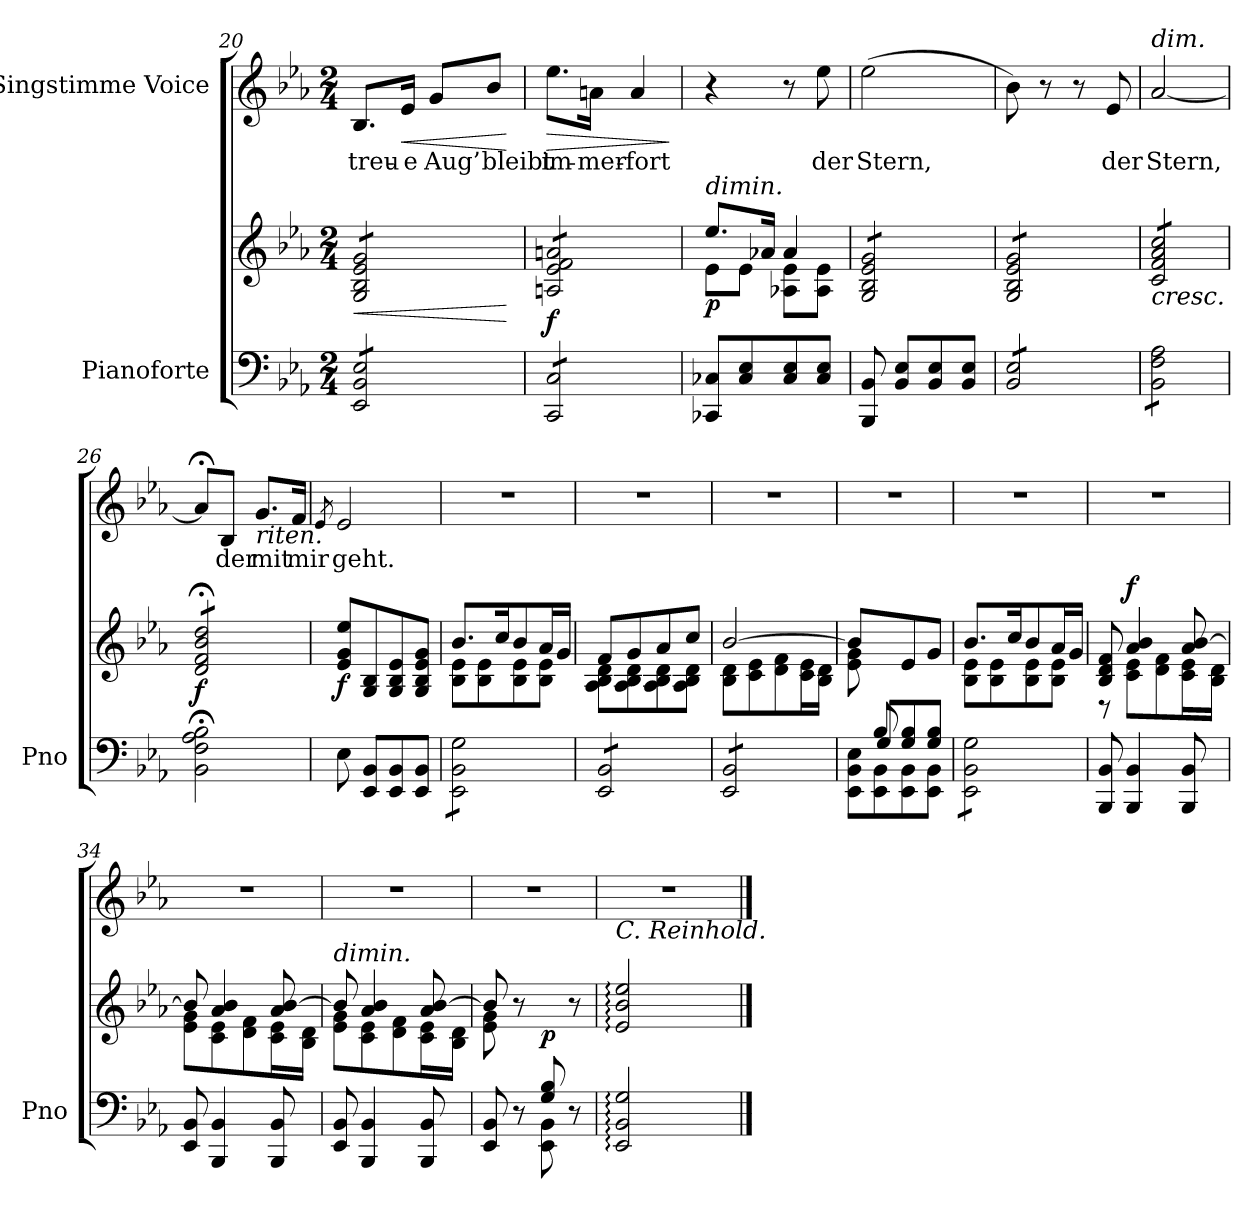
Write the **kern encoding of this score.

**kern	**kern	**dynam	**kern	**text	**dynam
*part2	*part2	*part2	*part1	*part1	*part1
*staff3	*staff2	*staff2/3	*staff1	*staff1	*staff1
*I"Pianoforte	*	*	*I"Singstimme Voice	*	*
*I'Pno	*	*	*	*	*
!!LO:LB:g=z
*clefF4	*clefG2	*	*clefG2	*	*
*k[b-e-a-]	*k[b-e-a-]	*	*k[b-e-a-]	*	*
*M2/4	*M2/4	*	*M2/4	*	*
=20	=20	=20	=20	=20	=20
!	!	!LO:HP:b	!	!LO:LY:b	!
*tremolo	*	*	*	*	*
*	*tremolo	*	*	*	*
8EE-/ 8BB-/ 8E-/L	8G/ 8B-/ 8e-/ 8g/L	<	8.B-/L	treu-	.
8EE-/ 8BB-/ 8E-/	8G/ 8B-/ 8e-/ 8g/	.	.	.	.
!	!	!	!	!LO:LY:b	!LO:HP:b
.	.	.	16e-/Jk	-e	<
!	!	!	!	!LO:LY:b	!
8EE-/ 8BB-/ 8E-/	8G/ 8B-/ 8e-/ 8g/	.	8g/L	Aug’	.
!	!	!	!	!LO:LY:b	!
8EE-/ 8BB-/ 8E-/J	8G/ 8B-/ 8e-/ 8g/J	.	8b-/J	bleibt	.
.	.	[	.	.	[
=21	=21	=21	=21	=21	=21
!	!	!LO:DY:b	!	!LO:LY:b	!LO:HP:b
8CC/ 8C/L	8An/ 8e-/ 8f/ 8an/L	f	8.ee-\L	im-	>
8CC/ 8C/	8An/ 8e-/ 8f/ 8an/	.	.	.	.
!	!	!	!	!LO:LY:b	!
.	.	.	16an\Jk	-mer-	.
!	!	!	!	!LO:LY:b	!
8CC/ 8C/	8An/ 8e-/ 8f/ 8an/	.	4a/	-fort	.
8CC/ 8C/J	8An/ 8e-/ 8f/ 8an/J	.	.	.	.
*	*Xtremolo	*	*	*	*
*Xtremolo	*	*	*	*	*
.	.	.	.	.	]
=22	=22	=22	=22	=22	=22
*	*^	*	*	*	*
!	!LO:TX:a:i:t=dimin.	!	!	!	!	!
!	!	!	!LO:DY:b	!	!	!
8CC-X/ 8C-X/L	8.ee-/L	8e-\L	p	4r	.	.
8C-/ 8E-/	.	8e-\J	.	.	.	.
.	16a-X/Jk	.	.	.	.	.
8C-/ 8E-/	4a-/	8A-X\ 8e-\L	.	8r	.	.
!	!	!	!	!	!LO:LY:b	!
8C-/ 8E-/J	.	8A-\ 8e-\J	.	8ee-\	der	.
=23	=23	=23	=23	=23	=23	=23
!	!	!	!	!	!LO:LY:b	!
*	*v	*v	*	*	*	*
*	*tremolo	*	*	*	*
8BBB-/ 8BB-/	8G/ 8B-/ 8e-/ 8g/L	.	(2ee-\	Stern,	.
8BB-/ 8E-/L	8G/ 8B-/ 8e-/ 8g/	.	.	.	.
8BB-/ 8E-/	8G/ 8B-/ 8e-/ 8g/	.	.	.	.
8BB-/ 8E-/J	8G/ 8B-/ 8e-/ 8g/J	.	.	.	.
=24	=24	=24	=24	=24	=24
*tremolo	*	*	*	*	*
8BB-/ 8E-/L	8G/ 8B-/ 8e-/ 8g/L	.	8b-\)	.	.
8BB-/ 8E-/	8G/ 8B-/ 8e-/ 8g/	.	8r	.	.
8BB-/ 8E-/	8G/ 8B-/ 8e-/ 8g/	.	8r	.	.
!	!	!	!	!LO:LY:b	!
8BB-/ 8E-/J	8G/ 8B-/ 8e-/ 8g/J	.	8e-/	der	.
=25	=25	=25	=25	=25	=25
!	!	!	!LO:TX:a:i:t=dim.	!	!
!	!LO:TX:b:i:t=cresc.	!	!	!	!
!	!	!	!	!LO:LY:b	!
8BB-\ 8F\ 8A-\L	8c/ 8f/ 8a-/ 8cc/L	.	[2a-/	Stern,	.
8BB-\ 8F\ 8A-\	8c/ 8f/ 8a-/ 8cc/	.	.	.	.
8BB-\ 8F\ 8A-\	8c/ 8f/ 8a-/ 8cc/	.	.	.	.
8BB-\ 8F\ 8A-\J	8c/ 8f/ 8a-/ 8cc/J	.	.	.	.
*Xtremolo	*	*	*	*	*
!!LO:LB:g=z
=26	=26	=26	=26	=26	=26
!	!	!LO:DY:b	!	!	!
2BB-\;< 2F\;< 2A-\;< 2B-\;<	8d/;< 8f/;< 8b-/;< 8dd/;<L	f	8a-;</L]	.	.
!	!	!	!	!LO:LY:b	!
.	8d/;< 8f/;< 8b-/;< 8dd/;<	.	8B-/J	der	.
!	!	!	!LO:TX:b:i:t=riten.	!	!
!	!	!	!	!LO:LY:b	!
.	8d/;< 8f/;< 8b-/;< 8dd/;<	.	8.g/L	mit	.
.	8d/;< 8f/;< 8b-/;< 8dd/;<J	.	.	.	.
*	*Xtremolo	*	*	*	*
!	!	!	!	!LO:LY:b	!
.	.	.	16f/Jk	mir	.
=27	=27	=27	=27	=27	=27
.	.	.	8qe-/	.	.
!	!	!LO:DY:b	!	!LO:LY:b	!
8E-\	8e-/ 8g/ 8ee-/L	f	2e-/	geht.	.
8EE-/ 8BB-/L	8G/ 8B-/	.	.	.	.
8EE-/ 8BB-/	8G/ 8B-/ 8e-/	.	.	.	.
8EE-/ 8BB-/J	8G/ 8B-/ 8e-/ 8g/J	.	.	.	.
=28	=28	=28	=28	=28	=28
*	*^	*	*	*	*
*tremolo	*	*	*	*	*	*
*	*tremolo	*	*	*	*	*
8EE-\ 8BB-\ 8G\L	8.b-/L	8B-\ 8e-\L	.	2r	.	.
8EE-\ 8BB-\ 8G\	.	8B-\ 8e-\	.	.	.	.
.	16cc/K	.	.	.	.	.
8EE-\ 8BB-\ 8G\	8b-/	8B-\ 8e-\	.	.	.	.
8EE-\ 8BB-\ 8G\J	16a-/L	8B-\ 8e-\J	.	.	.	.
*	*Xtremolo	*	*	*	*	*
.	16g/JJ	.	.	.	.	.
=29	=29	=29	=29	=29	=29	=29
*	*tremolo	*	*	*	*	*
8EE-/ 8BB-/L	8f/L	8A-\ 8B-\ 8d\L	.	2r	.	.
8EE-/ 8BB-/	8g/	8A-\ 8B-\ 8d\	.	.	.	.
8EE-/ 8BB-/	8a-/	8A-\ 8B-\ 8d\	.	.	.	.
8EE-/ 8BB-/J	8cc/J	8A-\ 8B-\ 8d\J	.	.	.	.
*	*Xtremolo	*	*	*	*	*
=30	=30	=30	=30	=30	=30	=30
8EE-/ 8BB-/L	[2b-/	8B-\ 8d\L	.	2r	.	.
8EE-/ 8BB-/	.	8c\ 8e-\	.	.	.	.
8EE-/ 8BB-/	.	8d\ 8f\	.	.	.	.
8EE-/ 8BB-/J	.	16c\ 16e-\L	.	.	.	.
*Xtremolo	*	*	*	*	*	*
.	.	16B-\ 16d\JJ	.	.	.	.
=31	=31	=31	=31	=31	=31	=31
*^	*	*	*	*	*	*
*	*^	*	*	*	*	*	*
8ryy	8ryy	8EE-\ 8BB-\ 8E-\L	8b-/]	8e-\ 8g\	.	2r	.	.
8B-/L	8G/L	8EE-\ 8BB-\	8ryy	4.ryy	.	.	.	.
4ryy	8G/ 8B-/	8EE-\ 8BB-\	8e-/	.	.	.	.	.
.	8G/ 8B-/J	8EE-\ 8BB-\J	8g/J	.	.	.	.	.
*v	*v	*v	*	*	*	*	*	*
!!LO:LB:g=z
=32	=32	=32	=32	=32	=32	=32
*tremolo	*	*	*	*	*	*
*	*tremolo	*	*	*	*	*
8EE-\ 8BB-\ 8G\L	8.b-/L	8B-\ 8e-\L	.	2r	.	.
8EE-\ 8BB-\ 8G\	.	8B-\ 8e-\	.	.	.	.
.	16cc/K	.	.	.	.	.
8EE-\ 8BB-\ 8G\	8b-/	8B-\ 8e-\	.	.	.	.
8EE-\ 8BB-\ 8G\J	16a-/L	8B-\ 8e-\J	.	.	.	.
*	*Xtremolo	*	*	*	*	*
*Xtremolo	*	*	*	*	*	*
.	16g/JJ	.	.	.	.	.
=33	=33	=33	=33	=33	=33	=33
8BBB-/ 8BB-/	8B-/ 8d/ 8f/	8r	.	2r	.	.
!	!	!	!LO:DY:a	!	!	!
4BBB-/ 4BB-/	4a-/ 4b-/	8c\ 8e-\L	f	.	.	.
.	.	8d\ 8f\	.	.	.	.
8BBB-/ 8BB-/	8a-/ [8b-/	16c\ 16e-\L	.	.	.	.
.	.	16B-\ 16d\JJ	.	.	.	.
=34	=34	=34	=34	=34	=34	=34
8EE-/ 8BB-/	8b-/]	8e-\ 8g\L	.	2r	.	.
4BBB-/ 4BB-/	4a-/ 4b-/	8c\ 8e-\	.	.	.	.
.	.	8d\ 8f\	.	.	.	.
8BBB-/ 8BB-/	8a-/ [8b-/	16c\ 16e-\L	.	.	.	.
.	.	16B-\ 16d\JJ	.	.	.	.
=35	=35	=35	=35	=35	=35	=35
!	!LO:TX:a:i:t=dimin.	!	!	!	!	!
8EE-/ 8BB-/	8b-/]	8e-\ 8g\L	.	2r	.	.
4BBB-/ 4BB-/	4a-/ 4b-/	8c\ 8e-\	.	.	.	.
.	.	8d\ 8f\	.	.	.	.
8BBB-/ 8BB-/	8a-/ [8b-/	16c\ 16e-\L	.	.	.	.
.	.	16B-\ 16d\JJ	.	.	.	.
=36	=36	=36	=36	=36	=36	=36
*^	*	*	*	*	*	*
4ryy	8EE-/ 8BB-/	8b-/]	8e-\ 8g\	.	2r	.	.
.	8r	8r	4.ryy	.	.	.	.
!	!	!	!	!LO:DY:b	!	!	!
8G/ 8B-/	8EE-\ 8BB-\	8ryy	.	p	.	.	.
8ryy	8r	8r	.	.	.	.	.
*	*	*v	*v	*	*	*	*
=37	=37	=37	=37	=37	=37	=37
!	!	!	!	!LO:TX:b:i:t=C. Reinhold.	!	!
*v	*v	*	*	*	*	*
2EE-/: 2BB-/: 2G/:	2e-/: 2b-/: 2ee-/:	.	2r	.	.
==	==	==	==	==	==
*-	*-	*-	*-	*-	*-
